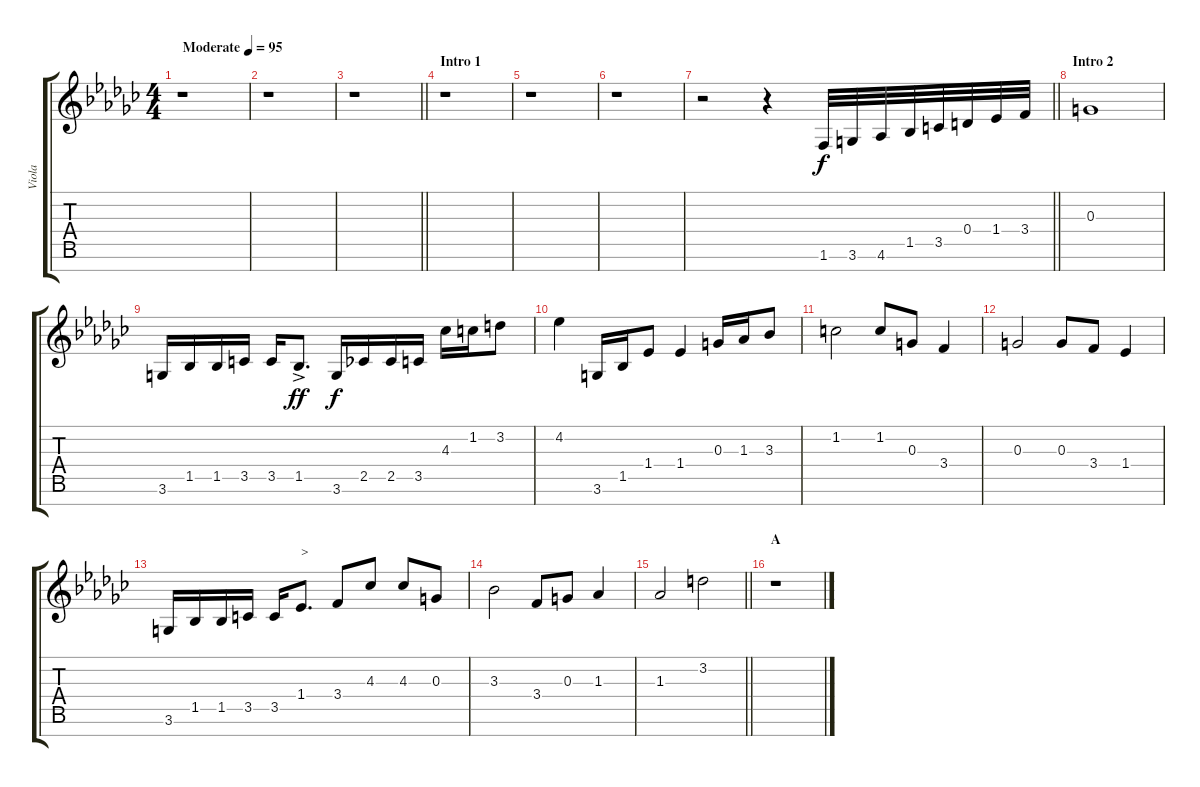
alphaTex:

\track ("Viola" "Viola") {instrument viola}
\staff {score tabs}
\tuning (E5 B4 G4 D4 A3 E3 B2) {hide}
\ts (4 4)
\tempo (95 "Moderate")
\clef g2
\ks gb
r.1{dy f instrument viola} |
r.1 |
\barLineRight lightlight
r.1 |
\section ("" "Intro 1")
r.1 |
r.1 |
r.1 |
\barLineRight lightlight
r.2 r.4 1.6.32 3.6.32 4.6.32 1.5.32 3.5.32 0.4.32 1.4.32 3.4.32 |
\section ("" "Intro 2")
0.3.1 |
3.6.16 1.5.16 1.5.16 3.5.16 3.5.16 1.5{ac}.8{d dy ff} 3.6.16{dy f} 2.5.16 2.5.16 3.5.16 4.3.16 1.2.16 3.2.8 |
4.2.4 3.6.16 1.5.16 1.4.8 1.4.4 0.3.16 1.3.16 3.3.8 |
1.2.2 1.2.8 0.3.8 3.4.4 |
0.3.2 0.3.8 3.4.8 1.4.4 |
3.6.16 1.5.16 1.5.16 3.5.16 3.5.16 1.4.8{d txt ">"} 3.4.8 4.3.8 4.3.8 0.3.8 |
3.3.2 3.4.8 0.3.8 1.3.4 |
\barLineRight lightlight
1.3.2 3.2.2 |
\section ("" "A")
r.1
